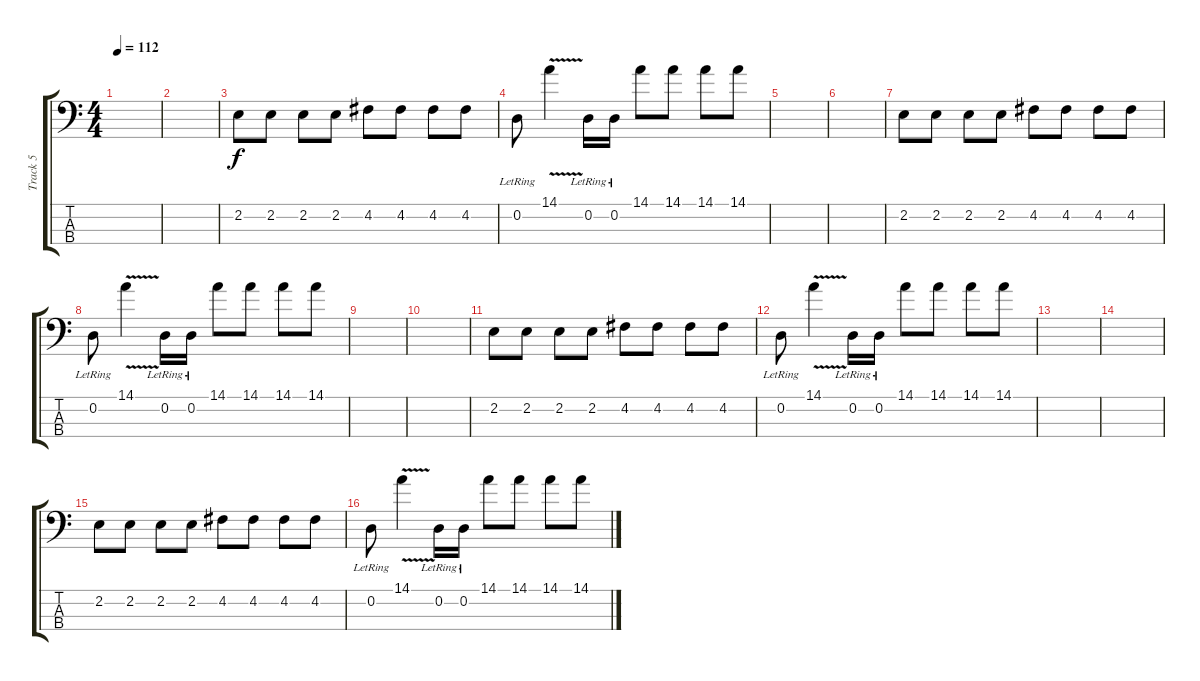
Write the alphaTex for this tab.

\track ("Track 5" "Track 5") {instrument electricbassfinger}
\staff {score tabs}
\tuning (G2 D2 A1 E1) {hide}
\ts (4 4)
\tempo 112
\clef f4
\ks c
|
|
2.2.8 2.2.8 2.2.8 2.2.8 4.2.8 4.2.8 4.2.8 4.2.8 |
0.2{lr}.8 14.1{v}.4 0.2{lr}.16 0.2{lr}.16 14.1.8 14.1.8 14.1.8 14.1.8 |
|
|
2.2.8 2.2.8 2.2.8 2.2.8 4.2.8 4.2.8 4.2.8 4.2.8 |
0.2{lr}.8 14.1{v}.4 0.2{lr}.16 0.2{lr}.16 14.1.8 14.1.8 14.1.8 14.1.8 |
|
|
2.2.8 2.2.8 2.2.8 2.2.8 4.2.8 4.2.8 4.2.8 4.2.8 |
0.2{lr}.8 14.1{v}.4 0.2{lr}.16 0.2{lr}.16 14.1.8 14.1.8 14.1.8 14.1.8 |
|
|
2.2.8 2.2.8 2.2.8 2.2.8 4.2.8 4.2.8 4.2.8 4.2.8 |
0.2{lr}.8 14.1{v}.4 0.2{lr}.16 0.2{lr}.16 14.1.8 14.1.8 14.1.8 14.1.8
